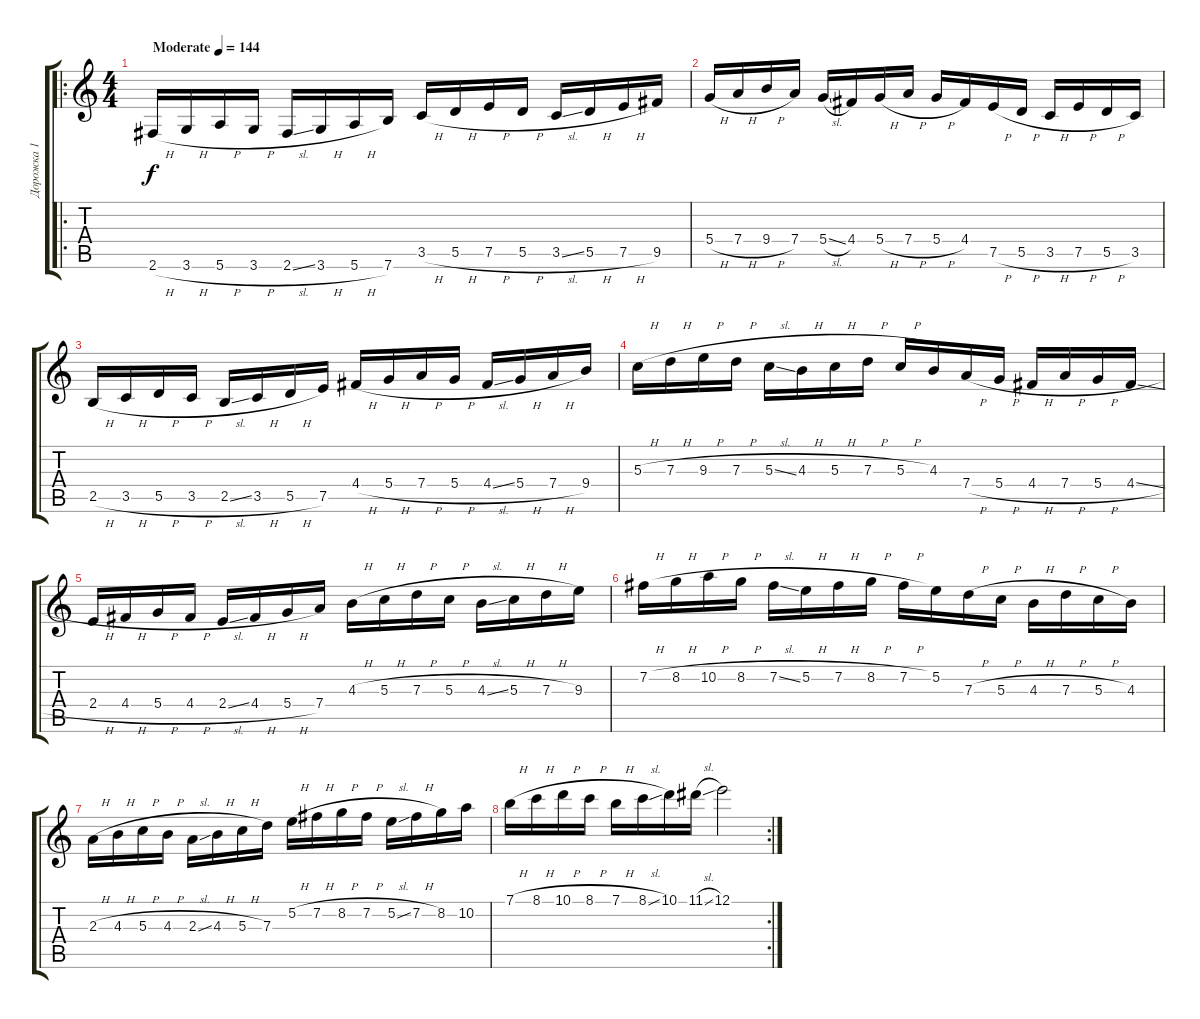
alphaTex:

\track ("Дорожка 1" "Дорожка 1") {instrument overdrivenguitar}
\staff {score tabs}
\tuning (E4 B3 G3 D3 A2 E2) {hide}
\ro
\ts (4 4)
\tempo (144 "Moderate")
\clef g2
\ks c
2.6{h}.16{dy f instrument overdrivenguitar} 3.6{h}.16 5.6{h}.16 3.6{h}.16 2.6{sl}.16 3.6{h}.16 5.6{h}.16 7.6.16 3.5{h}.16 5.5{h}.16 7.5{h}.16 5.5{h}.16 3.5{sl}.16 5.5{h}.16 7.5{h}.16 9.5.16 |
5.4{h}.16 7.4{h}.16 9.4{h}.16 7.4.16 5.4{sl}.16 4.4.16 5.4{h}.16 7.4{h}.16 5.4{h}.16 4.4.16 7.5{h}.16 5.5{h}.16 3.5{h}.16 7.5{h}.16 5.5{h}.16 3.5.16 |
2.5{h}.16 3.5{h}.16 5.5{h}.16 3.5{h}.16 2.5{sl}.16 3.5{h}.16 5.5{h}.16 7.5.16 4.4{h}.16 5.4{h}.16 7.4{h}.16 5.4{h}.16 4.4{sl}.16 5.4{h}.16 7.4{h}.16 9.4.16 |
5.3{h}.16 7.3{h}.16 9.3{h}.16 7.3{h}.16 5.3{sl}.16 4.3{h}.16 5.3{h}.16 7.3{h}.16 5.3{h}.16 4.3.16 7.4{h}.16 5.4{h}.16 4.4{h}.16 7.4{h}.16 5.4{h}.16 4.4{sl}.16 |
2.4{h}.16 4.4{h}.16 5.4{h}.16 4.4{h}.16 2.4{sl}.16 4.4{h}.16 5.4{h}.16 7.4.16 4.3{h}.16 5.3{h}.16 7.3{h}.16 5.3{h}.16 4.3{sl}.16 5.3{h}.16 7.3{h}.16 9.3.16 |
7.2{h}.16 8.2{h}.16 10.2{h}.16 8.2{h}.16 7.2{sl}.16 5.2{h}.16 7.2{h}.16 8.2{h}.16 7.2{h}.16 5.2.16 7.3{h}.16 5.3{h}.16 4.3{h}.16 7.3{h}.16 5.3{h}.16 4.3.16 |
2.3{h}.16 4.3{h}.16 5.3{h}.16 4.3{h}.16 2.3{sl}.16 4.3{h}.16 5.3{h}.16 7.3.16 5.2{h}.16 7.2{h}.16 8.2{h}.16 7.2{h}.16 5.2{sl}.16 7.2{h}.16 8.2.16 10.2.16 |
\rc 2
7.1{h}.16 8.1{h}.16 10.1{h}.16 8.1{h}.16 7.1{h}.16 8.1{sl}.16 10.1.16 11.1{sl}.16 12.1.2
